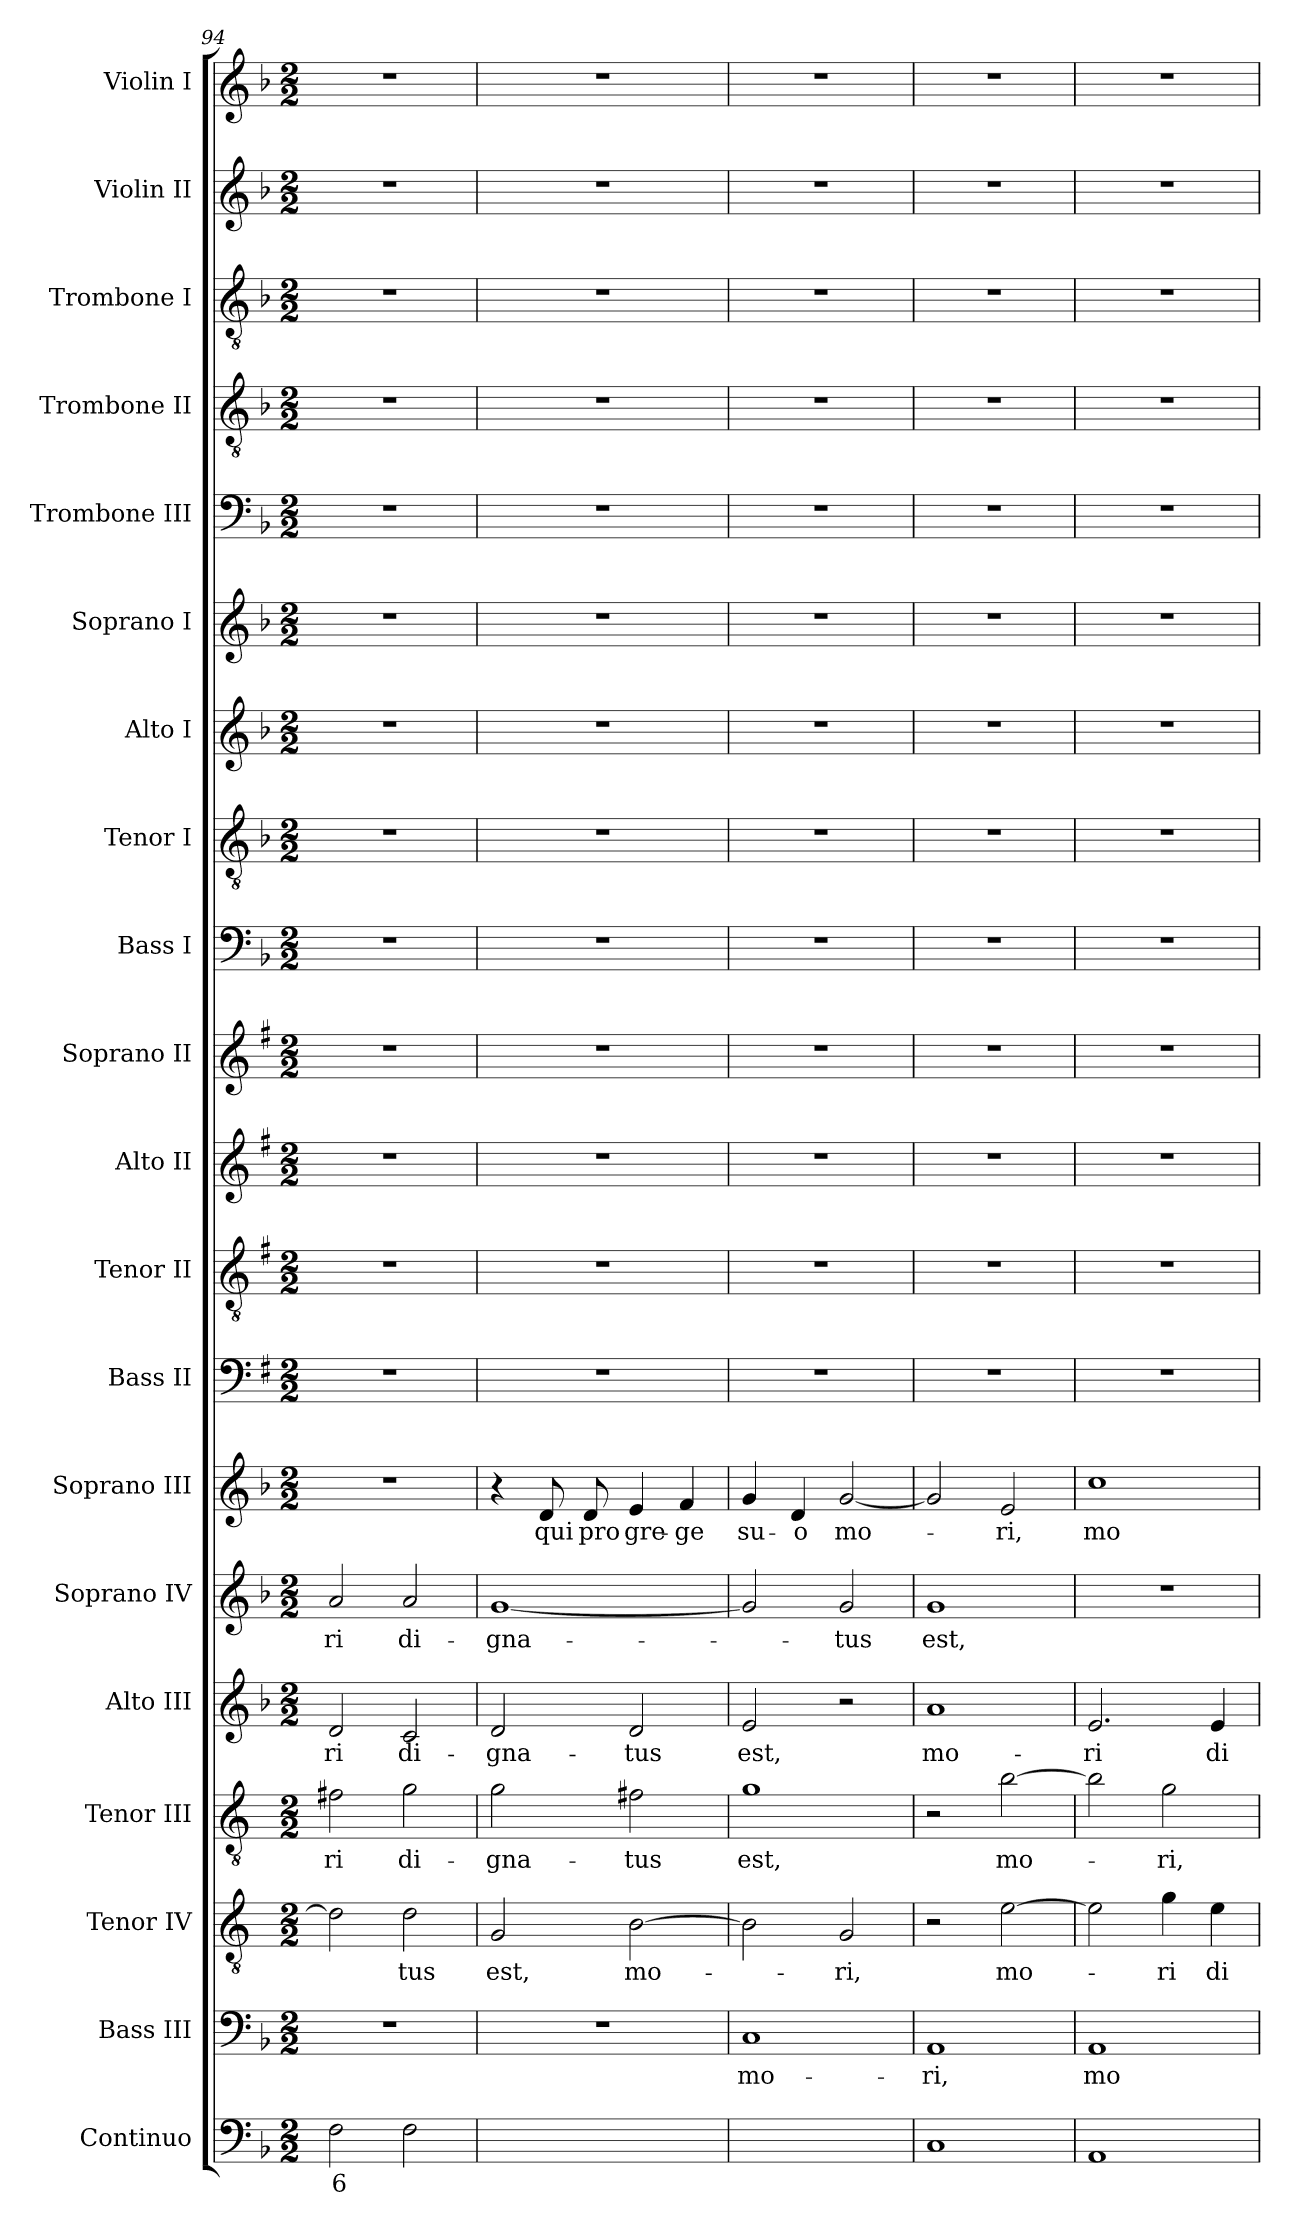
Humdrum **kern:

**kern	**text	**kern	**text	**kern	**text	**kern	**text	**kern	**text	**kern	**text	**kern	**text	**kern	**kern	**kern	**kern	**kern	**kern	**kern	**kern	**kern	**kern	**kern	**kern	**kern
*part20	*part20	*part19	*part19	*part18	*part18	*part17	*part17	*part16	*part16	*part15	*part15	*part14	*part14	*part13	*part12	*part11	*part10	*part9	*part8	*part7	*part6	*part5	*part4	*part3	*part2	*part1
*staff20	*staff20	*staff19	*staff19	*staff18	*staff18	*staff17	*staff17	*staff16	*staff16	*staff15	*staff15	*staff14	*staff14	*staff13	*staff12	*staff11	*staff10	*staff9	*staff8	*staff7	*staff6	*staff5	*staff4	*staff3	*staff2	*staff1
*I"Continuo	*	*I"Bass III	*	*I"Tenor IV	*	*I"Tenor III	*	*I"Alto III	*	*I"Soprano IV	*	*I"Soprano III	*	*I"Bass II	*I"Tenor II	*I"Alto II	*I"Soprano II	*I"Bass I	*I"Tenor I	*I"Alto I	*I"Soprano I	*I"Trombone III	*I"Trombone II	*I"Trombone I	*I"Violin II	*I"Violin I
*	*	*I'B III	*	*I'T IV	*	*I'T III	*	*I'A III	*	*I'S IV	*	*I'S III	*	*I'B II	*I'T II	*I'A II	*I'S II	*I'B I	*I'T I	*I'A I	*I'S I	*I'Tb III	*I'Tb II	*I'Tb I	*I'Vn II	*I'Vn I
*clefF4	*	*clefF4	*	*clefGv2	*	*clefGv2	*	*clefG2	*	*clefG2	*	*clefG2	*	*clefF4	*clefGv2	*clefG2	*clefG2	*clefF4	*clefGv2	*clefG2	*clefG2	*clefF4	*clefGv2	*clefGv2	*clefG2	*clefG2
*	*	*	*	*ITrd4c7	*	*ITrd4c7	*	*	*	*	*	*	*	*ITrd1c2	*ITrd1c2	*ITrd1c2	*ITrd1c2	*	*	*	*	*	*	*	*	*
*k[b-]	*	*k[b-]	*	*k[b-]	*	*k[b-]	*	*k[b-]	*	*k[b-]	*	*k[b-]	*	*k[b-]	*k[b-]	*k[b-]	*k[b-]	*k[b-]	*k[b-]	*k[b-]	*k[b-]	*k[b-]	*k[b-]	*k[b-]	*k[b-]	*k[b-]
*F:	*	*F:	*	*F:	*	*F:	*	*F:	*	*F:	*	*F:	*	*F:	*F:	*F:	*F:	*F:	*F:	*F:	*F:	*F:	*F:	*F:	*F:	*F:
*M2/2	*	*M2/2	*	*M2/2	*	*M2/2	*	*M2/2	*	*M2/2	*	*M2/2	*	*M2/2	*M2/2	*M2/2	*M2/2	*M2/2	*M2/2	*M2/2	*M2/2	*M2/2	*M2/2	*M2/2	*M2/2	*M2/2
=94	=94	=94	=94	=94	=94	=94	=94	=94	=94	=94	=94	=94	=94	=94	=94	=94	=94	=94	=94	=94	=94	=94	=94	=94	=94	=94
!	!LO:LY:b	!	!	!	!	!	!LO:LY:b	!	!LO:LY:b	!	!LO:LY:b	!	!	!	!	!	!	!	!	!	!	!	!	!	!	!
2F	6	1r	.	2G]	.	2Bn	-ri	2d	-ri	2a	-ri	1r	.	1r	1r	1r	1r	1r	1r	1r	1r	1r	1r	1r	1r	1r
!	!	!	!	!	!LO:LY:b	!	!LO:LY:b	!	!LO:LY:b	!	!LO:LY:b	!	!	!	!	!	!	!	!	!	!	!	!	!	!	!
2F	.	.	.	2G	tus	2c	di-	2c	di-	2a	di-	.	.	.	.	.	.	.	.	.	.	.	.	.	.	.
=95	=95	=95	=95	=95	=95	=95	=95	=95	=95	=95	=95	=95	=95	=95	=95	=95	=95	=95	=95	=95	=95	=95	=95	=95	=95	=95
!	!	!	!	!	!LO:LY:b	!	!LO:LY:b	!	!LO:LY:b	!	!LO:LY:b	!	!	!	!	!	!	!	!	!	!	!	!	!	!	!
[2Gyy	.	1r	.	2C	est,	2c	-gna-	2d	-gna-	[1g	-gna-	4r	.	1r	1r	1r	1r	1r	1r	1r	1r	1r	1r	1r	1r	1r
!	!	!	!	!	!	!	!	!	!	!	!	!	!LO:LY:b	!	!	!	!	!	!	!	!	!	!	!	!	!
.	.	.	.	.	.	.	.	.	.	.	.	8d	qui	.	.	.	.	.	.	.	.	.	.	.	.	.
!	!	!	!	!	!	!	!	!	!	!	!	!	!LO:LY:b	!	!	!	!	!	!	!	!	!	!	!	!	!
.	.	.	.	.	.	.	.	.	.	.	.	8d	pro	.	.	.	.	.	.	.	.	.	.	.	.	.
!	!LO:LY:b	!	!	!	!LO:LY:b	!	!LO:LY:b	!	!LO:LY:b	!	!	!	!LO:LY:b	!	!	!	!	!	!	!	!	!	!	!	!	!
2Gyy]	4	.	.	[2E	mo-	2Bn	-tus	2d	-tus	.	.	4e	gre-	.	.	.	.	.	.	.	.	.	.	.	.	.
!	!	!	!	!	!	!	!	!	!	!	!	!	!LO:LY:b	!	!	!	!	!	!	!	!	!	!	!	!	!
.	.	.	.	.	.	.	.	.	.	.	.	4f	-ge	.	.	.	.	.	.	.	.	.	.	.	.	.
=96	=96	=96	=96	=96	=96	=96	=96	=96	=96	=96	=96	=96	=96	=96	=96	=96	=96	=96	=96	=96	=96	=96	=96	=96	=96	=96
!	!LO:LY:b	!	!LO:LY:b	!	!	!	!LO:LY:b	!	!LO:LY:b	!	!	!	!LO:LY:b	!	!	!	!	!	!	!	!	!	!	!	!	!
[2Gyy	4	1C	mo-	2E]	.	1c	est,	2e	est,	2g]	.	4g	su-	1r	1r	1r	1r	1r	1r	1r	1r	1r	1r	1r	1r	1r
!	!	!	!	!	!	!	!	!	!	!	!	!	!LO:LY:b	!	!	!	!	!	!	!	!	!	!	!	!	!
.	.	.	.	.	.	.	.	.	.	.	.	4d	-o	.	.	.	.	.	.	.	.	.	.	.	.	.
!	!	!	!	!	!LO:LY:b	!	!	!	!	!	!LO:LY:b	!	!LO:LY:b	!	!	!	!	!	!	!	!	!	!	!	!	!
2Gyy]	.	.	.	2C	ri,	.	.	2r	.	2g	tus	[2g	mo-	.	.	.	.	.	.	.	.	.	.	.	.	.
=97	=97	=97	=97	=97	=97	=97	=97	=97	=97	=97	=97	=97	=97	=97	=97	=97	=97	=97	=97	=97	=97	=97	=97	=97	=97	=97
!	!	!	!LO:LY:b	!	!	!	!	!	!LO:LY:b	!	!LO:LY:b	!	!	!	!	!	!	!	!	!	!	!	!	!	!	!
1C	.	1AA	-ri,	2r	.	2r	.	1a	mo-	1g	est,	2g]	.	1r	1r	1r	1r	1r	1r	1r	1r	1r	1r	1r	1r	1r
!	!	!	!	!	!LO:LY:b	!	!LO:LY:b	!	!	!	!	!	!LO:LY:b	!	!	!	!	!	!	!	!	!	!	!	!	!
.	.	.	.	[2A	mo-	[2e	mo-	.	.	.	.	2e	ri,	.	.	.	.	.	.	.	.	.	.	.	.	.
=98	=98	=98	=98	=98	=98	=98	=98	=98	=98	=98	=98	=98	=98	=98	=98	=98	=98	=98	=98	=98	=98	=98	=98	=98	=98	=98
!	!	!	!LO:LY:b	!	!	!	!	!	!LO:LY:b	!	!	!	!LO:LY:b	!	!	!	!	!	!	!	!	!	!	!	!	!
1AA	.	1AA	mo-	2A]	.	2e]	.	2.e	-ri	1r	.	1cc	mo-	1r	1r	1r	1r	1r	1r	1r	1r	1r	1r	1r	1r	1r
!	!	!	!	!	!LO:LY:b	!	!LO:LY:b	!	!	!	!	!	!	!	!	!	!	!	!	!	!	!	!	!	!	!
.	.	.	.	4c	ri	2c	ri,	.	.	.	.	.	.	.	.	.	.	.	.	.	.	.	.	.	.	.
!	!	!	!	!	!LO:LY:b	!	!	!	!LO:LY:b	!	!	!	!	!	!	!	!	!	!	!	!	!	!	!	!	!
.	.	.	.	4A	di-	.	.	4e	di-	.	.	.	.	.	.	.	.	.	.	.	.	.	.	.	.	.
=	=	=	=	=	=	=	=	=	=	=	=	=	=	=	=	=	=	=	=	=	=	=	=	=	=	=
*-	*-	*-	*-	*-	*-	*-	*-	*-	*-	*-	*-	*-	*-	*-	*-	*-	*-	*-	*-	*-	*-	*-	*-	*-	*-	*-
